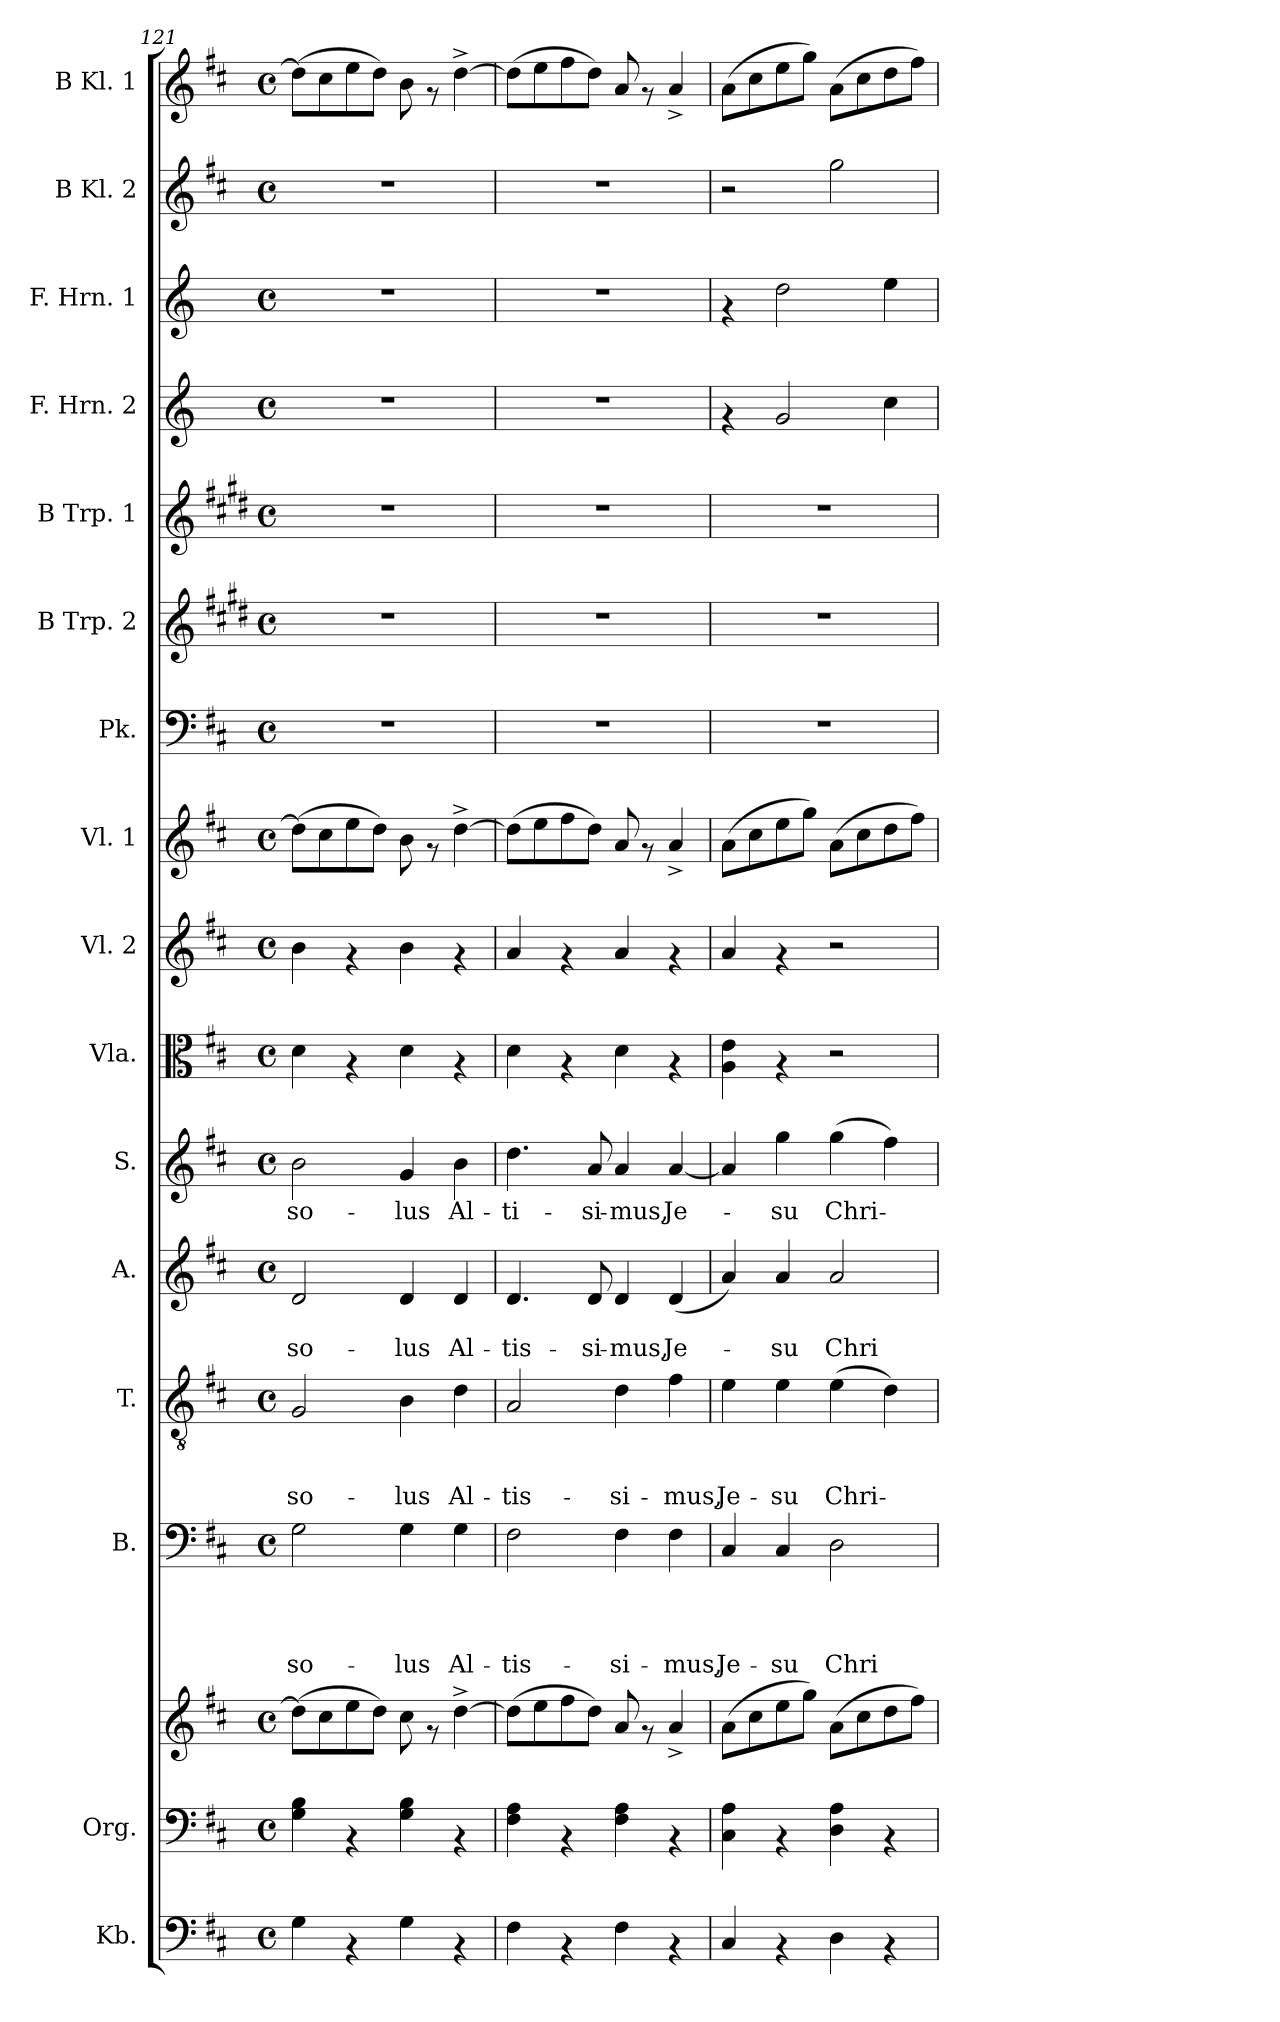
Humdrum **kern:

**kern	**kern	**kern	**kern	**text	**text	**text	**text	**kern	**text	**text	**text	**kern	**text	**text	**kern	**text	**kern	**kern	**kern	**kern	**kern	**kern	**kern	**kern	**kern	**kern
*part16	*part15	*part15	*part14	*part14	*part14	*part14	*part14	*part13	*part13	*part13	*part13	*part12	*part12	*part12	*part11	*part11	*part10	*part9	*part8	*part7	*part6	*part5	*part4	*part3	*part2	*part1
*staff17	*staff16	*staff15	*staff14	*staff14	*staff14	*staff14	*staff14	*staff13	*staff13	*staff13	*staff13	*staff12	*staff12	*staff12	*staff11	*staff11	*staff10	*staff9	*staff8	*staff7	*staff6	*staff5	*staff4	*staff3	*staff2	*staff1
*I"Kb.	*I"Org.	*	*I"B.	*	*	*	*	*I"T.	*	*	*	*I"A.	*	*	*I"S.	*	*I"Vla.	*I"Vl. 2	*I"Vl. 1	*I"Pk.	*I"B Trp. 2	*I"B Trp. 1	*I"F. Hrn. 2	*I"F. Hrn. 1	*I"B Kl. 2	*I"B Kl. 1
*I'Kb.	*	*	*I'B.	*	*	*	*	*I'T.	*	*	*	*I'A.	*	*	*I'S.	*	*I'Vla.	*I'Vl. 2	*I'Vl. 1	*I'Pk.	*I'B Trp. 2	*I'B Trp. 1	*I'F. Hrn. 2	*I'F. Hrn. 1	*I'B Kl. 2	*I'B Kl. 1
*clefF4	*clefF4	*clefG2	*clefF4	*	*	*	*	*clefGv2	*	*	*	*clefG2	*	*	*clefG2	*	*clefC3	*clefG2	*clefG2	*clefF4	*clefG2	*clefG2	*clefG2	*clefG2	*clefG2	*clefG2
*	*	*	*	*	*	*	*	*	*	*	*	*	*	*	*	*	*	*	*	*	*ITrd1c2	*ITrd1c2	*ITrd-1c-2	*ITrd-1c-2	*	*
*k[f#c#]	*k[f#c#]	*k[f#c#]	*k[f#c#]	*	*	*	*	*k[f#c#]	*	*	*	*k[f#c#]	*	*	*k[f#c#]	*	*k[f#c#]	*k[f#c#]	*k[f#c#]	*k[f#c#]	*k[f#c#]	*k[f#c#]	*k[f#c#]	*k[f#c#]	*k[f#c#]	*k[f#c#]
*D:	*D:	*D:	*D:	*	*	*	*	*D:	*	*	*	*D:	*	*	*D:	*	*D:	*D:	*D:	*D:	*D:	*D:	*D:	*D:	*D:	*D:
*M4/4	*M4/4	*M4/4	*M4/4	*	*	*	*	*M4/4	*	*	*	*M4/4	*	*	*M4/4	*	*M4/4	*M4/4	*M4/4	*M4/4	*M4/4	*M4/4	*M4/4	*M4/4	*M4/4	*M4/4
*met(c)	*met(c)	*met(c)	*met(c)	*	*	*	*	*met(c)	*	*	*	*met(c)	*	*	*met(c)	*	*met(c)	*met(c)	*met(c)	*met(c)	*met(c)	*met(c)	*met(c)	*met(c)	*met(c)	*met(c)
=121	=121	=121	=121	=121	=121	=121	=121	=121	=121	=121	=121	=121	=121	=121	=121	=121	=121	=121	=121	=121	=121	=121	=121	=121	=121	=121
!	!	!	!	!	!	!	!LO:LY:b	!	!	!	!LO:LY:b	!	!	!LO:LY:b	!	!LO:LY:b	!	!	!	!	!	!	!	!	!	!
4G\	4G\ 4B\	(>8dd\L]	2G\	.	.	.	so-	2G/	.	.	so-	2d/	.	so-	2b\	so-	4d\	4b\	(>8dd\L]	1r	1r	1r	1r	1r	1r	(>8dd\L]
.	.	8cc#\	.	.	.	.	.	.	.	.	.	.	.	.	.	.	.	.	8cc#\	.	.	.	.	.	.	8cc#\
4rAA	4rAA	8ee\	.	.	.	.	.	.	.	.	.	.	.	.	.	.	4rG	4rf	8ee\	.	.	.	.	.	.	8ee\
.	.	8dd\J)	.	.	.	.	.	.	.	.	.	.	.	.	.	.	.	.	8dd\J)	.	.	.	.	.	.	8dd\J)
!	!	!	!	!	!	!	!LO:LY:b	!	!	!	!LO:LY:b	!	!	!LO:LY:b	!	!LO:LY:b	!	!	!	!	!	!	!	!	!	!
4G\	4G\ 4B\	8cc#\	4G\	.	.	.	-lus	4B\	.	.	-lus	4d/	.	-lus	4g/	-lus	4d\	4b\	8b\	.	.	.	.	.	.	8b\
.	.	8rf	.	.	.	.	.	.	.	.	.	.	.	.	.	.	.	.	8rf	.	.	.	.	.	.	8rf
!	!	!	!	!	!	!	!LO:LY:b	!	!	!	!LO:LY:b	!	!	!LO:LY:b	!	!LO:LY:b	!	!	!	!	!	!	!	!	!	!
4rAA	4rAA	[>4dd^>\	4G\	.	.	.	Al-	4d\	.	.	Al-	4d/	.	Al-	4b\	Al-	4rG	4rf	[>4dd^>\	.	.	.	.	.	.	[>4dd^>\
=122	=122	=122	=122	=122	=122	=122	=122	=122	=122	=122	=122	=122	=122	=122	=122	=122	=122	=122	=122	=122	=122	=122	=122	=122	=122	=122
!	!	!	!	!	!	!	!LO:LY:b	!	!	!	!LO:LY:b	!	!	!LO:LY:b	!	!LO:LY:b	!	!	!	!	!	!	!	!	!	!
4F#\	4F#\ 4A\	(>8dd\L]	2F#\	.	.	.	-tis-	2A/	.	.	-tis-	4.d/	.	-tis-	4.dd\	-ti-	4d\	4a/	(>8dd\L]	1r	1r	1r	1r	1r	1r	(>8dd\L]
.	.	8ee\	.	.	.	.	.	.	.	.	.	.	.	.	.	.	.	.	8ee\	.	.	.	.	.	.	8ee\
4rAA	4rAA	8ff#\	.	.	.	.	.	.	.	.	.	.	.	.	.	.	4rG	4rf	8ff#\	.	.	.	.	.	.	8ff#\
!	!	!	!	!	!	!	!	!	!	!	!	!	!	!LO:LY:b	!	!LO:LY:b	!	!	!	!	!	!	!	!	!	!
.	.	8dd\J)	.	.	.	.	.	.	.	.	.	8d/	.	-si-	8a/	-si-	.	.	8dd\J)	.	.	.	.	.	.	8dd\J)
!	!	!	!	!	!	!	!LO:LY:b	!	!	!	!LO:LY:b	!	!	!LO:LY:b	!	!LO:LY:b	!	!	!	!	!	!	!	!	!	!
4F#\	4F#\ 4A\	8a/	4F#\	.	.	.	-si-	4d\	.	.	-si-	4d/	.	-mus,	4a/	-mus,	4d\	4a/	8a/	.	.	.	.	.	.	8a/
.	.	8rf	.	.	.	.	.	.	.	.	.	.	.	.	.	.	.	.	8rf	.	.	.	.	.	.	8rf
!	!	!	!	!	!	!	!LO:LY:b	!	!	!	!LO:LY:b	!	!	!LO:LY:b	!	!LO:LY:b	!	!	!	!	!	!	!	!	!	!
4rAA	4rAA	4a^</	4F#\	.	.	.	-mus,	4f#\	.	.	-mus,	(<4d/	.	Je-	[<4a/	Je-	4rG	4rf	4a^</	.	.	.	.	.	.	4a^</
=123	=123	=123	=123	=123	=123	=123	=123	=123	=123	=123	=123	=123	=123	=123	=123	=123	=123	=123	=123	=123	=123	=123	=123	=123	=123	=123
!	!	!	!	!	!	!	!LO:LY:b	!	!	!	!LO:LY:b	!	!	!	!	!	!	!	!	!	!	!	!	!	!	!
4C#/	4C#\ 4A\	(>8a\L	4C#/	.	.	.	Je-	4e\	.	.	Je-	4a/)	.	.	4a/]	.	4A\ 4e\	4a/	(>8a\L	1r	1r	1r	4rf	4rf	2r	(>8a\L
.	.	8cc#\	.	.	.	.	.	.	.	.	.	.	.	.	.	.	.	.	8cc#\	.	.	.	.	.	.	8cc#\
!	!	!	!	!	!	!	!LO:LY:b	!	!	!	!LO:LY:b	!	!	!LO:LY:b	!	!LO:LY:b	!	!	!	!	!	!	!	!	!	!
4rAA	4rAA	8ee\	4C#/	.	.	.	-su	4e\	.	.	-su	4a/	.	-su	4gg\	-su	4rG	4rf	8ee\	.	.	.	2a/	2ee\	.	8ee\
.	.	8gg\J)	.	.	.	.	.	.	.	.	.	.	.	.	.	.	.	.	8gg\J)	.	.	.	.	.	.	8gg\J)
!	!	!	!	!	!	!	!LO:LY:b	!	!	!	!LO:LY:b	!	!	!LO:LY:b	!	!LO:LY:b	!	!	!	!	!	!	!	!	!	!
4D\	4D\ 4A\	(>8a\L	2D\	.	.	.	Chri-	(>4e\	.	.	Chri-	2a/	.	Chri-	(>4gg\	Chri-	2r	2r	(>8a\L	.	.	.	.	.	2gg\	(>8a\L
.	.	8cc#\	.	.	.	.	.	.	.	.	.	.	.	.	.	.	.	.	8cc#\	.	.	.	.	.	.	8cc#\
4rAA	4rAA	8dd\	.	.	.	.	.	4d\)	.	.	.	.	.	.	4ff#\)	.	.	.	8dd\	.	.	.	4dd\	4ff#\	.	8dd\
.	.	8ff#\J)	.	.	.	.	.	.	.	.	.	.	.	.	.	.	.	.	8ff#\J)	.	.	.	.	.	.	8ff#\J)
=	=	=	=	=	=	=	=	=	=	=	=	=	=	=	=	=	=	=	=	=	=	=	=	=	=	=
*-	*-	*-	*-	*-	*-	*-	*-	*-	*-	*-	*-	*-	*-	*-	*-	*-	*-	*-	*-	*-	*-	*-	*-	*-	*-	*-
